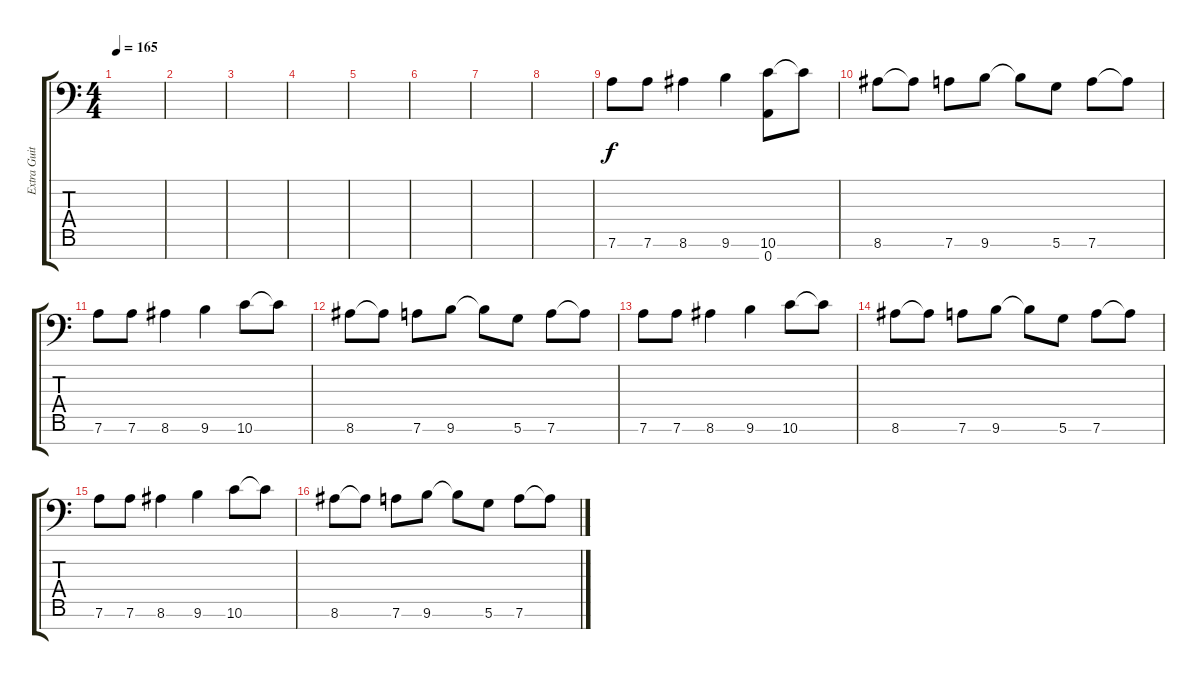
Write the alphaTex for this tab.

\track ("Extra Guitar" "Extra Guit") {instrument electricguitarmuted}
\staff {score tabs}
\tuning (D4 A3 F3 C3 G2 D2 A1) {hide}
\ts (4 4)
\tempo 165
\clef f4
\ks c
|
|
|
|
|
|
|
|
7.6.8 7.6.8 8.6.4 9.6.4 (10.6 0.7).8 10.6{t}.8 |
8.6.8 8.6{t}.8 7.6.8 9.6.8 9.6{t}.8 5.6.8 7.6.8 7.6{t}.8 |
7.6.8 7.6.8 8.6.4 9.6.4 10.6.8 10.6{t}.8 |
8.6.8 8.6{t}.8 7.6.8 9.6.8 9.6{t}.8 5.6.8 7.6.8 7.6{t}.8 |
7.6.8 7.6.8 8.6.4 9.6.4 10.6.8 10.6{t}.8 |
8.6.8 8.6{t}.8 7.6.8 9.6.8 9.6{t}.8 5.6.8 7.6.8 7.6{t}.8 |
7.6.8 7.6.8 8.6.4 9.6.4 10.6.8 10.6{t}.8 |
8.6.8 8.6{t}.8 7.6.8 9.6.8 9.6{t}.8 5.6.8 7.6.8 7.6{t}.8
